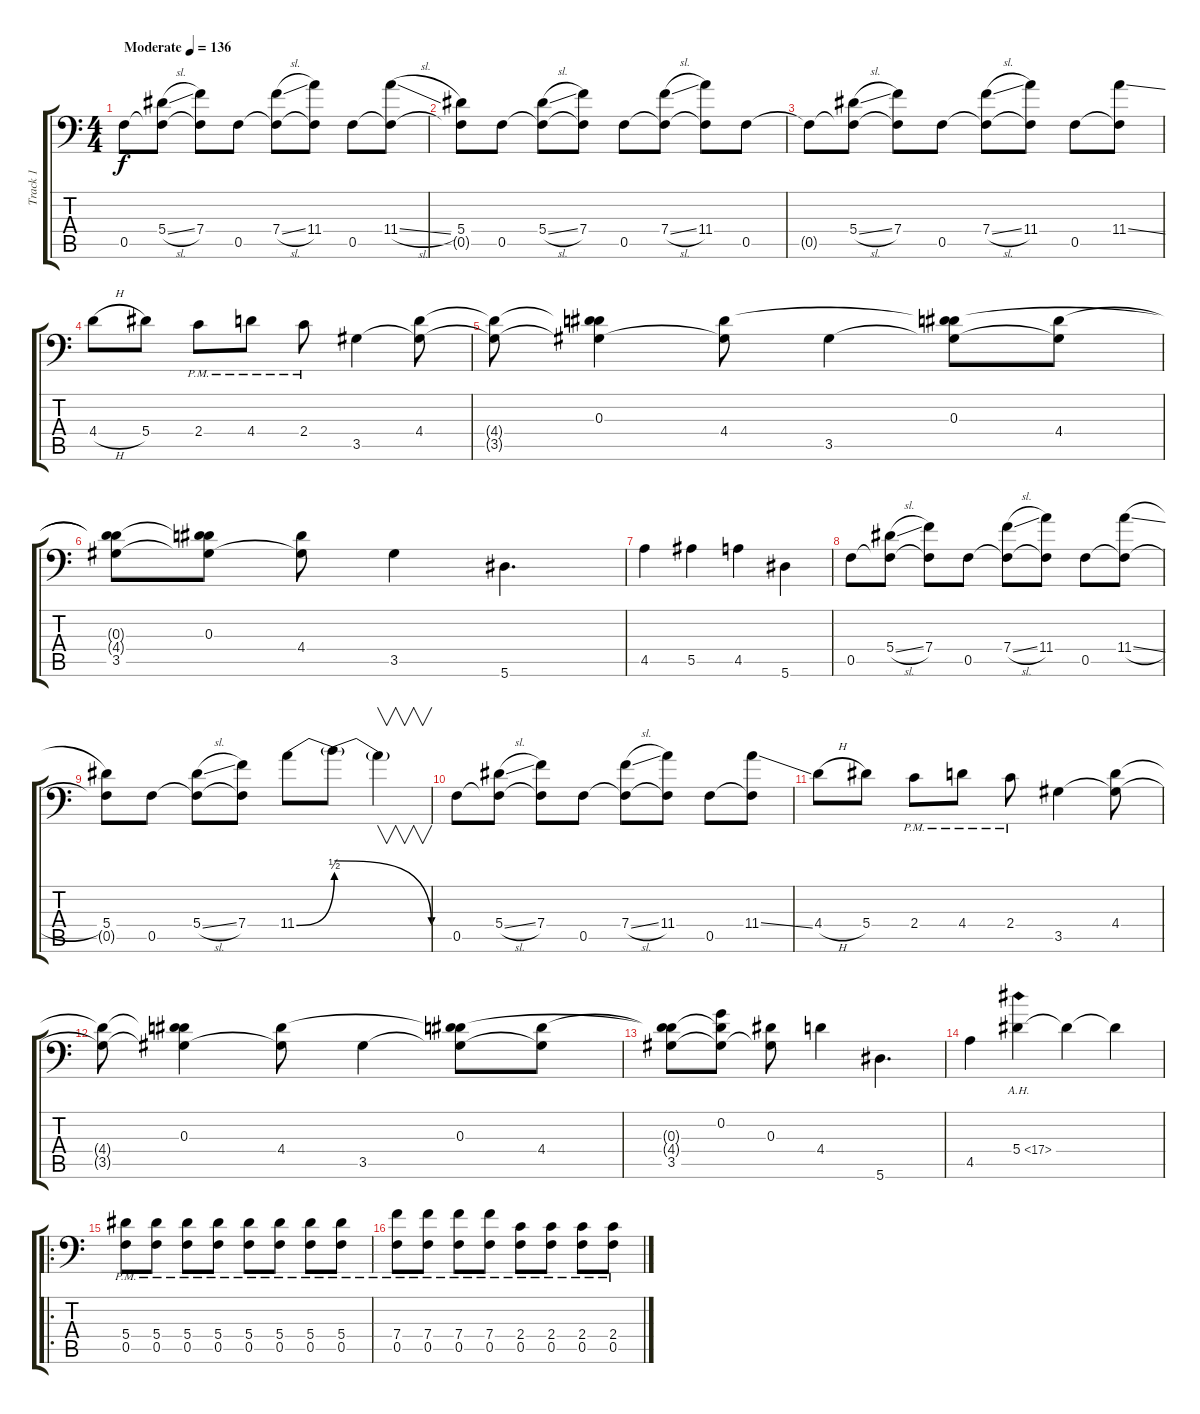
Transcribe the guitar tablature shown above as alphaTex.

\track ("Track 1" "Track 1") {instrument distortionguitar}
\staff {score tabs}
\tuning (C4 G3 Eb3 Bb2 F2 Bb1) {hide}
\ts (4 4)
\tempo (136 "Moderate")
\clef f4
\ks c
0.5.8{dy f instrument electricguitarjazz} (5.4{sl} 0.5{t}).8 (7.4 0.5{t}).8 0.5.8 (7.4{sl} 0.5{t}).8 (11.4 0.5{t}).8 0.5.8 (11.4{sl} 0.5{t}).8 |
(5.4 0.5{t}).8 0.5.8 (5.4{sl} 0.5{t}).8 (7.4 0.5{t}).8 0.5.8 (7.4{sl} 0.5{t}).8 (11.4 0.5{t}).8 0.5.8 |
0.5{t}.8 (5.4{sl} 0.5{t}).8 (7.4 0.5{t}).8 0.5.8 (7.4{sl} 0.5{t}).8 (11.4 0.5{t}).8 0.5.8 (11.4{ss} 0.5{t}).8 |
4.4{h}.8 5.4.8 2.4{pm}.8 4.4{pm}.8 2.4{pm}.8 3.5.4 (4.4 3.5{t}).8 |
(4.4{t} 3.5{t}).8 (0.3 4.4{t} 3.5{t}).4 (4.4 3.5{t}).8 3.5.4 (0.3 4.4{t} 3.5{t}).8 (4.4 3.5{t}).8 |
(0.3{t} 4.4{t} 3.5).8 (0.3 4.4{t} 3.5{t}).8 (4.4 3.5{t}).8 3.5.4 5.6.4{d} |
4.5.4 5.5.4 4.5.4 5.6.4 |
0.5.8 (5.4{sl} 0.5{t}).8 (7.4 0.5{t}).8 0.5.8 (7.4{sl} 0.5{t}).8 (11.4 0.5{t}).8 0.5.8 (11.4{sl} 0.5{t}).8 |
(5.4 0.5{t}).8 0.5.8 (5.4{sl} 0.5{t}).8 (7.4 0.5{t}).8 11.4{be (bend 0 0 60 2)}.8 11.4{be (release 0 4 60 0) t}.8 11.4{t}.4{v} |
0.5.8 (5.4{sl} 0.5{t}).8 (7.4 0.5{t}).8 0.5.8 (7.4{sl} 0.5{t}).8 (11.4 0.5{t}).8 0.5.8 (11.4{ss} 0.5{t}).8 |
4.4{h}.8 5.4.8 2.4{pm}.8 4.4{pm}.8 2.4{pm}.8 3.5.4 (4.4 3.5{t}).8 |
(4.4{t} 3.5{t}).8 (0.3 4.4{t} 3.5{t}).4 (4.4 3.5{t}).8 3.5.4 (0.3 4.4{t} 3.5{t}).8 (4.4 3.5{t}).8 |
(0.3{t} 4.4{t} 3.5).8 (0.2 4.4{t} 3.5{t}).8 (0.3 3.5{t}).8 4.4.4 5.6.4{d} |
4.5.4 5.4{ah 12}.4 5.4{t}.4 5.4{t}.4 |
\ro
(5.4{pm} 0.5{pm}).8{instrument distortionguitar} (5.4{pm} 0.5{pm}).8 (5.4{pm} 0.5{pm}).8 (5.4{pm} 0.5{pm}).8 (5.4{pm} 0.5{pm}).8 (5.4{pm} 0.5{pm}).8 (5.4{pm} 0.5{pm}).8 (5.4{pm} 0.5{pm}).8 |
(7.4{pm} 0.5{pm}).8 (7.4{pm} 0.5{pm}).8 (7.4{pm} 0.5{pm}).8 (7.4{pm} 0.5{pm}).8 (2.4{pm} 0.5{pm}).8 (2.4{pm} 0.5{pm}).8 (2.4{pm} 0.5{pm}).8 (2.4{pm} 0.5{pm}).8
